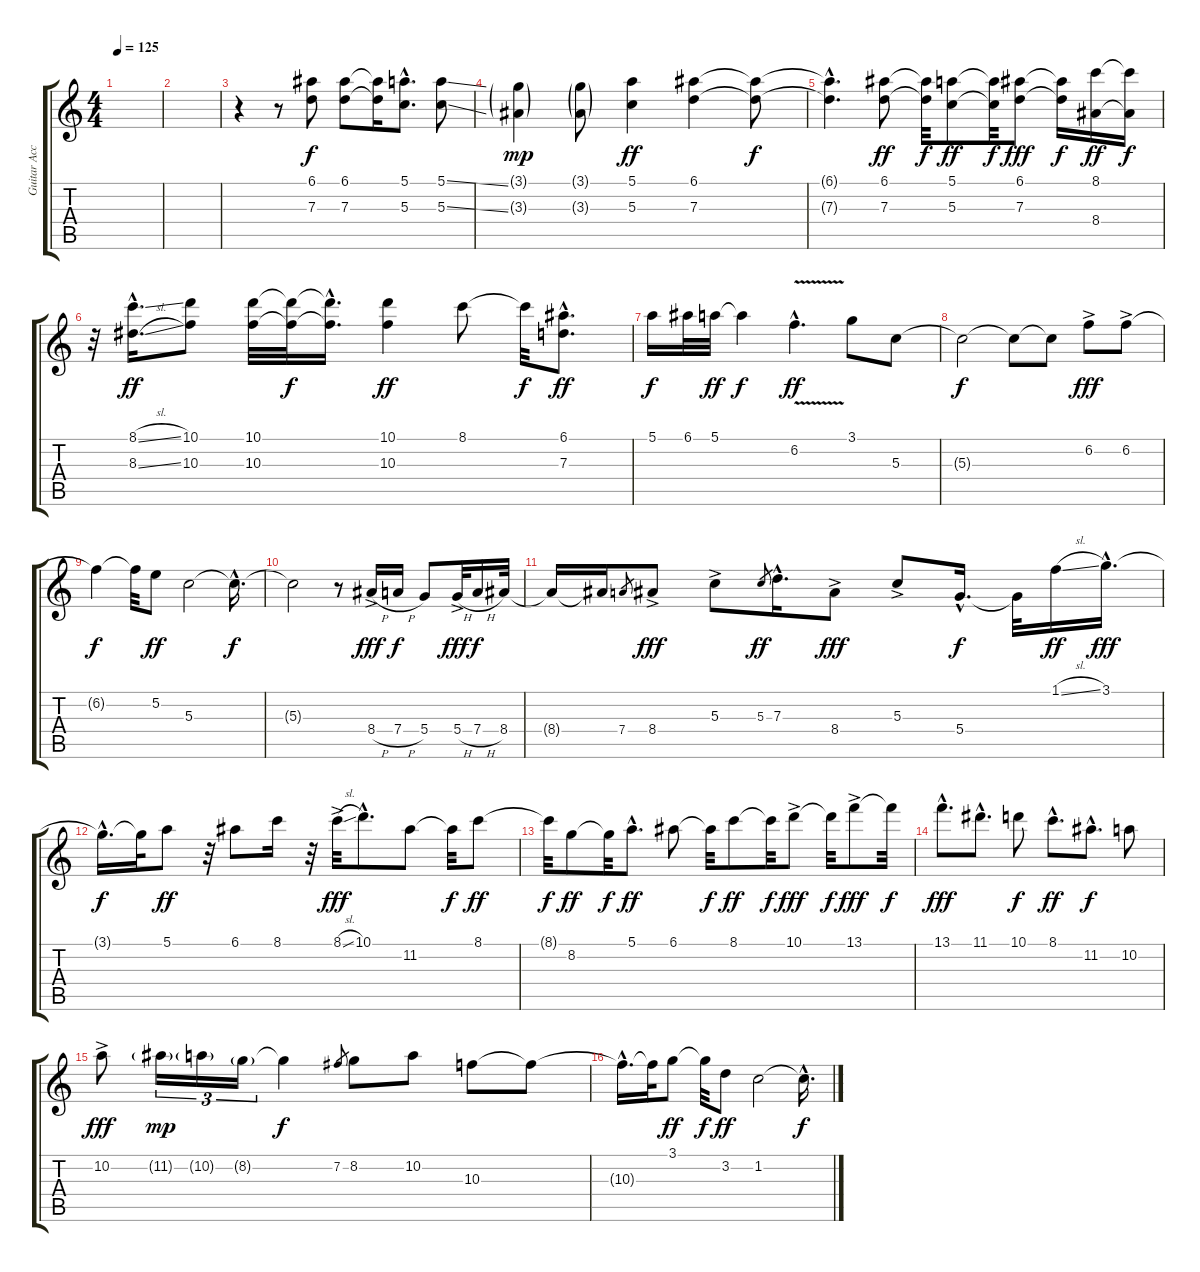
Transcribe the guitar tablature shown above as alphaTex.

\track ("Guitar Accoutic Nylon - Solo" "Guitar Acc") {instrument acousticguitarnylon}
\staff {score tabs}
\tuning (E4 B3 G3 D3 A2 E2) {hide}
\ts (4 4)
\tempo 125
\clef g2
\ks c
|
|
r.4 r.8 (6.1 7.3).8 (6.1 7.3).8 (6.1{t} 7.3{t}).16 (5.1{hac} 5.3{hac}).8{d} (5.1{ss} 5.3{ss}).8 |
(3.1{g} 3.3{g}).4{dy mp} (3.1{g} 3.3{g}).8 (5.1 5.3).4{dy ff} (6.1 7.3).4 (6.1{t} 7.3{t}).8{dy f} |
(6.1{hac t} 7.3{hac t}).4{d} (6.1 7.3).8{dy ff} (6.1{t} 7.3{t}).32{dy f} (5.1 5.3).8{dy ff} (5.1{t} 5.3{t}).32{dy f} (6.1 7.3).8{dy fff} (6.1{t} 7.3{t}).16{dy f} (8.1 8.4).16{dy ff} (8.1{t} 8.4{t}).16{dy f} |
r.32 (8.1{sl} 8.3{sl hac}).16{d dy ff} (10.1 10.3).8 (10.1 10.3).32 (10.1{t} 10.3{t}).32{dy f} (10.1{hac t} 10.3{hac t}).16{d} (10.1 10.3).4{dy ff} 8.1.8 8.1{t}.32{dy f} (6.1{hac} 7.3{hac}).8{d dy ff} |
5.1.16{dy f} 6.1.32 5.1.32{dy ff} 5.1{t}.4{dy f} 6.2{v hac}.4{d dy ff} 3.1.8 5.3.8 |
5.3{t}.2{dy f} 5.3{t}.8 5.3{t}.8 6.2{ac}.8{dy fff} 6.2{ac}.8 |
6.2{t}.4{dy f} 6.2{t}.32 5.2.8{dy ff} 5.3.2 5.3{hac t}.16{d dy f} |
5.3{t}.2 r.8 8.4{h ac}.16{dy fff} 7.4{h}.16{dy f} 5.4.8 5.4{h ac}.32{dy fff} 7.4{h}.16{dy f} 8.4.32 |
8.4{t}.16 8.4{t}.16 7.4.8{gr} 8.4{ac}.8{dy fff} 5.3{ac}.8 5.3.8{gr dy ff} 7.3{hac}.16{d} 8.4{ac}.8{dy fff} 5.3{ac}.8 5.4{hac}.16{d dy f} 5.4{t}.32 1.1{sl}.16{dy ff} 3.1{hac}.16{d dy fff} |
3.1{hac t}.16{d dy f} 3.1{t}.32 5.1.8{dy ff} r.32 6.1.8 8.1.16 r.32 8.1{sl ac}.32{dy fff} 10.1{hac}.8{d} 11.2.8 11.2{t}.32{dy f} 8.1.8{dy ff} |
8.1{t}.32{dy f} 8.2.8{dy ff} 8.2{t}.32{dy f} 5.1{hac}.8{d dy ff} 6.1.8 6.1{t}.32{dy f} 8.1.8{dy ff} 8.1{t}.32{dy f} 10.1{ac}.8{dy fff} 10.1{t}.32{dy f} 13.1{ac}.8{dy fff} 13.1{t}.32{dy f} |
13.1{hac}.8{d dy fff} 11.1{hac}.8{d} 10.1.8{dy f} 8.1{hac}.8{d dy ff} 11.2{hac}.8{d dy f} 10.2.8 |
10.2{ac}.8{dy fff} 11.2{g}.16{tu (3 2) dy mp} 10.2{g}.16{tu (3 2)} 8.2{g}.16{tu (3 2)} 8.2{t}.4{dy f} 7.2.8{gr} 8.2.8 10.2.8 10.3.8 10.3{t}.8 |
10.3{hac t}.16{d} 10.3{t}.32 3.1.8{dy ff} 3.1{t}.32{dy f} 3.2.8{dy ff} 1.2.2 1.2{hac t}.16{d dy f}
